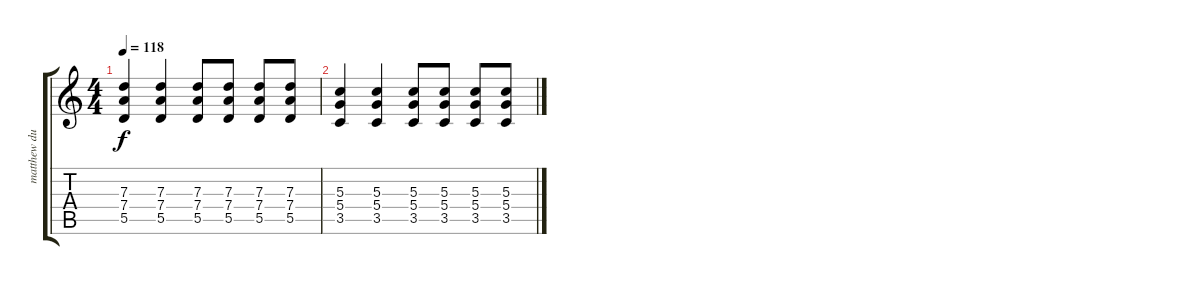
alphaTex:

\track ("matthew dub" "matthew du") {instrument electricguitarjazz}
\staff {score tabs}
\tuning (E4 B3 G3 D3 A2 E2) {hide}
\ts (4 4)
\tempo 118
\clef g2
\ks c
(7.3 7.4 5.5).4{dy f} (7.3 7.4 5.5).4 (7.3 7.4 5.5).8 (7.3 7.4 5.5).8 (7.3 7.4 5.5).8 (7.3 7.4 5.5).8 |
(5.3 5.4 3.5).4 (5.3 5.4 3.5).4 (5.3 5.4 3.5).8 (5.3 5.4 3.5).8 (5.3 5.4 3.5).8 (5.3 5.4 3.5).8
